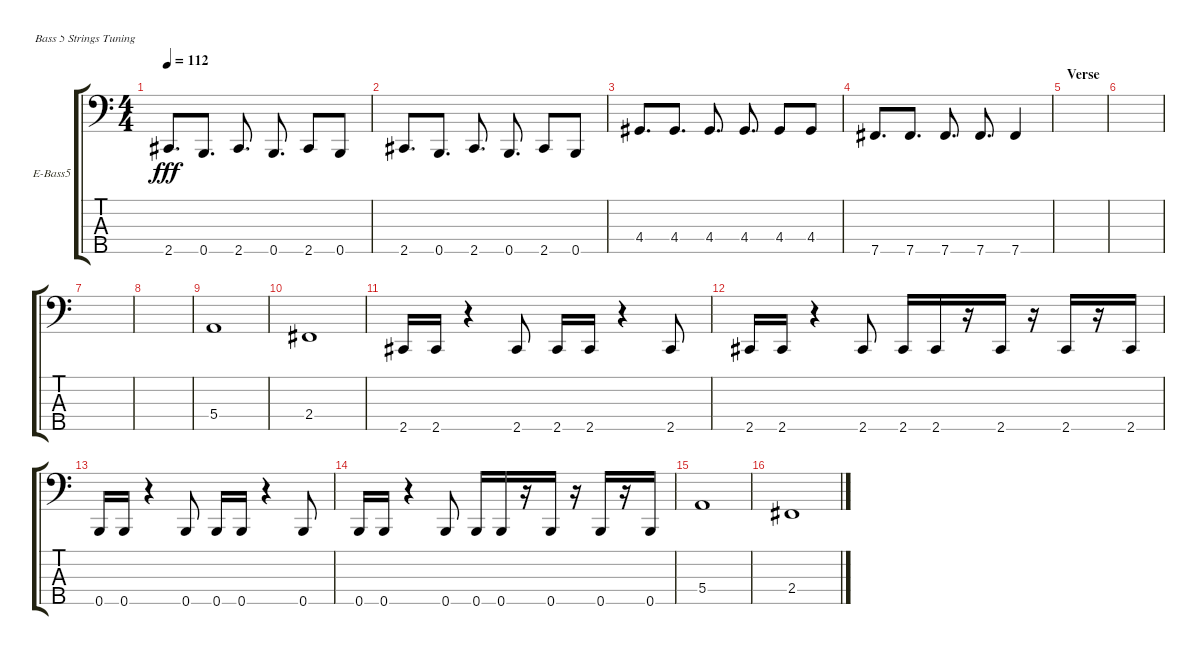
\defaultSystemsLayout 4
\bracketExtendMode groupsimilarinstruments
\firstSystemTrackNameOrientation horizontal
\otherSystemsTrackNameOrientation horizontal
\track ("Вит" "E-Bass5") {instrument electricbassfinger}
\staff {score tabs}
\tuning (G2 D2 A1 E1 B0)
\ts (4 4)
\tempo 112
\clef f4
\scale
0.333333
\ks c
2.5.8{d dy fff} 0.5.8{d} 2.5.8{d} 0.5.8{d} 2.5.8 0.5.8 |
\scale
0.333333 2.5.8{d} 0.5.8{d} 2.5.8{d} 0.5.8{d} 2.5.8 0.5.8 |
\scale
0.333333 4.4.8{d} 4.4.8{d} 4.4.8{d} 4.4.8{d} 4.4.8 4.4.8 |
\scale
0.333333 7.5.8{d} 7.5.8{d} 7.5.8{d} 7.5.8{d} 7.5.4 |
\section ("" "Verse")
\scale
0.333333 |
\scale
0.333333 |
\scale
0.333333 |
\scale
0.333333 |
\scale
0.333333 5.4.1 |
\scale
0.333333 2.4.1 |
\scale
0.333333 2.5.16 2.5.16 r.4 2.5.8 2.5.16 2.5.16 r.4 2.5.8 |
\scale
0.333333 2.5.16 2.5.16 r.4 2.5.8 2.5.16 2.5.16 r.16 2.5.16 r.16 2.5.16 r.16 2.5.16 |
\scale
0.333333 0.5.16 0.5.16 r.4 0.5.8 0.5.16 0.5.16 r.4 0.5.8 |
\scale
0.333333 0.5.16 0.5.16 r.4 0.5.8 0.5.16 0.5.16 r.16 0.5.16 r.16 0.5.16 r.16 0.5.16 |
\scale
0.333333 5.4.1 |
\scale
0.333333 2.4.1
